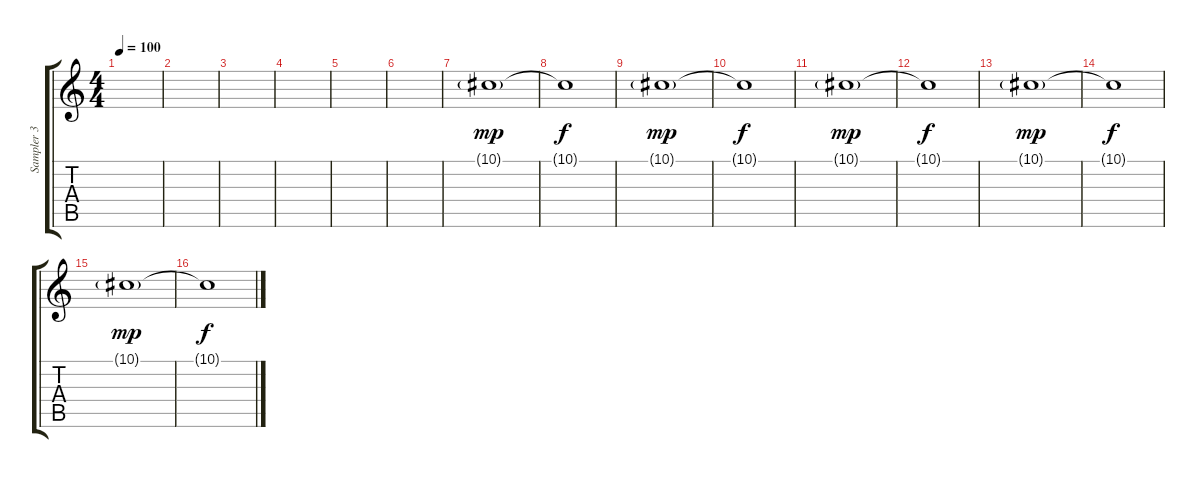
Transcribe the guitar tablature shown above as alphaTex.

\track ("Sampler 3" "Sampler 3") {instrument pad4choir}
\staff {score tabs}
\tuning (Eb4 Bb3 Gb3 Db3 Ab2 Db2) {hide}
\ts (4 4)
\tempo 100
\clef g2
\ks c
|
|
|
|
|
|
10.1{g}.1{dy mp} |
10.1{t}.1{dy f} |
10.1{g}.1{dy mp} |
10.1{t}.1{dy f} |
10.1{g}.1{dy mp} |
10.1{t}.1{dy f} |
10.1{g}.1{dy mp} |
10.1{t}.1{dy f} |
10.1{g}.1{dy mp} |
10.1{t}.1{dy f}
